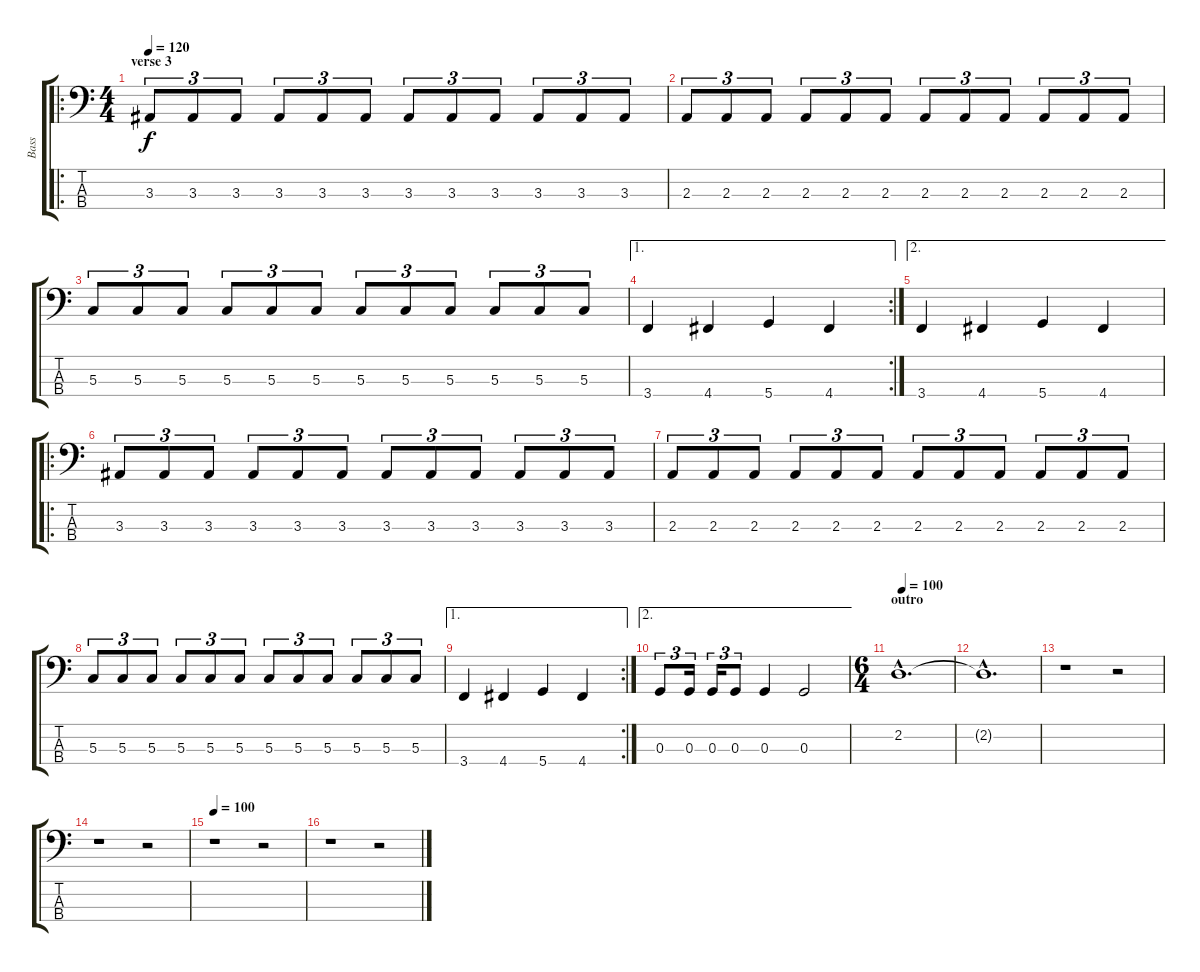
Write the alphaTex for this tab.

\track ("Bass" "Bass") {instrument electricbasspick}
\staff {score tabs}
\tuning (F2 C2 G1 D1) {hide}
\ro
\ts (4 4)
\section ("" "verse 3")
\tempo 120
\clef f4
\ks c
3.3.8{tu (3 2) dy f} 3.3.8{tu (3 2)} 3.3.8{tu (3 2)} 3.3.8{tu (3 2)} 3.3.8{tu (3 2)} 3.3.8{tu (3 2)} 3.3.8{tu (3 2)} 3.3.8{tu (3 2)} 3.3.8{tu (3 2)} 3.3.8{tu (3 2)} 3.3.8{tu (3 2)} 3.3.8{tu (3 2)} |
2.3.8{tu (3 2)} 2.3.8{tu (3 2)} 2.3.8{tu (3 2)} 2.3.8{tu (3 2)} 2.3.8{tu (3 2)} 2.3.8{tu (3 2)} 2.3.8{tu (3 2)} 2.3.8{tu (3 2)} 2.3.8{tu (3 2)} 2.3.8{tu (3 2)} 2.3.8{tu (3 2)} 2.3.8{tu (3 2)} |
5.3.8{tu (3 2)} 5.3.8{tu (3 2)} 5.3.8{tu (3 2)} 5.3.8{tu (3 2)} 5.3.8{tu (3 2)} 5.3.8{tu (3 2)} 5.3.8{tu (3 2)} 5.3.8{tu (3 2)} 5.3.8{tu (3 2)} 5.3.8{tu (3 2)} 5.3.8{tu (3 2)} 5.3.8{tu (3 2)} |
\ae 1
\rc 2
3.4.4 4.4.4 5.4.4 4.4.4 |
\ae 2
3.4.4 4.4.4 5.4.4 4.4.4 |
\ro
3.3.8{tu (3 2)} 3.3.8{tu (3 2)} 3.3.8{tu (3 2)} 3.3.8{tu (3 2)} 3.3.8{tu (3 2)} 3.3.8{tu (3 2)} 3.3.8{tu (3 2)} 3.3.8{tu (3 2)} 3.3.8{tu (3 2)} 3.3.8{tu (3 2)} 3.3.8{tu (3 2)} 3.3.8{tu (3 2)} |
2.3.8{tu (3 2)} 2.3.8{tu (3 2)} 2.3.8{tu (3 2)} 2.3.8{tu (3 2)} 2.3.8{tu (3 2)} 2.3.8{tu (3 2)} 2.3.8{tu (3 2)} 2.3.8{tu (3 2)} 2.3.8{tu (3 2)} 2.3.8{tu (3 2)} 2.3.8{tu (3 2)} 2.3.8{tu (3 2)} |
5.3.8{tu (3 2)} 5.3.8{tu (3 2)} 5.3.8{tu (3 2)} 5.3.8{tu (3 2)} 5.3.8{tu (3 2)} 5.3.8{tu (3 2)} 5.3.8{tu (3 2)} 5.3.8{tu (3 2)} 5.3.8{tu (3 2)} 5.3.8{tu (3 2)} 5.3.8{tu (3 2)} 5.3.8{tu (3 2)} |
\ae 1
\rc 2
3.4.4 4.4.4 5.4.4 4.4.4 |
\ae 2
0.3.8{tu (3 2)} 0.3.16{tu (3 2)} 0.3.16{tu (3 2)} 0.3.8{tu (3 2)} 0.3.4 0.3.2 |
\ts (6 4)
\section ("" "outro")
\tempo (100 0.08333333333333333)
2.2{hac}.1{d} |
2.2{hac t}.1{d} |
r.1 r.2 |
r.1 r.2 |
\tempo 100
r.1 r.2 |
r.1 r.2
